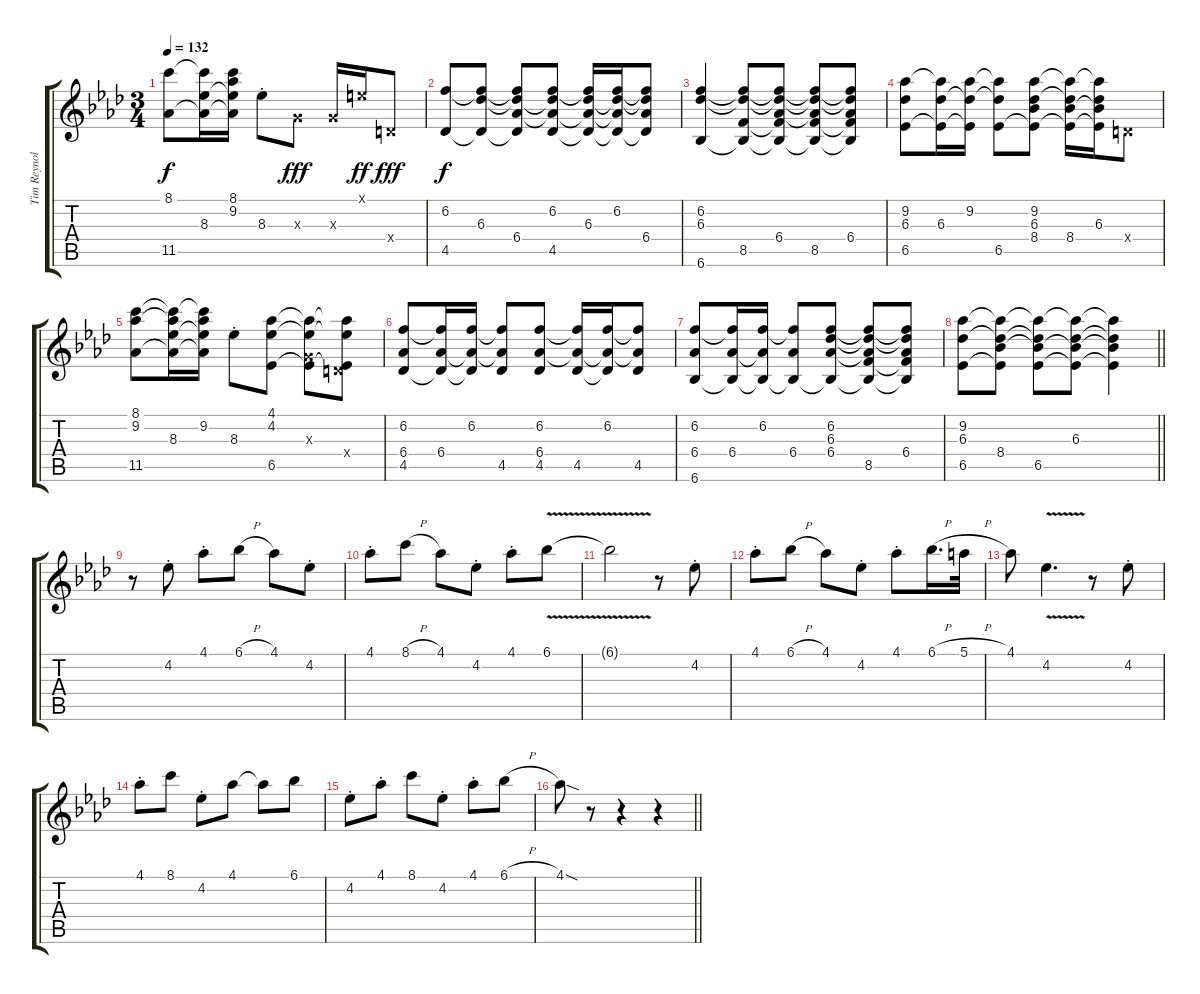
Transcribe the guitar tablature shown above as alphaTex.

\track ("Tim Reynolds" "Tim Reynol") {instrument acousticguitarsteel}
\staff {score tabs}
\tuning (E4 B3 G3 D3 A2 E2) {hide}
\ts (3 4)
\tempo 132
\clef g2
\ks ab
(8.1 11.5).8{dy f} (8.1{t} 8.3 11.5{t}).16 (8.1 9.2 8.3{t} 11.5{t}).16 8.3{st}.8 0.3{x}.8{dy fff} 0.3{x}.16 0.1{x}.16{dy ff} 0.4{x}.8{dy fff} |
(6.2 4.5).8{dy f volume 12} (6.2{t} 6.3 4.5{t}).8 (6.2{t} 6.3{t} 6.4 4.5{t}).8 (6.2 6.3{t} 6.4{t} 4.5).8 (6.2{t} 6.3 6.4{t} 4.5{t}).16 (6.2 6.3{t} 6.4{t} 4.5{t}).16 (6.2{t} 6.3{t} 6.4 4.5{t}).8 |
(6.2 6.3 6.6).4 (6.2{t} 6.3{t} 8.5 6.6{t}).8 (6.2{t} 6.3{t} 6.4 8.5{t} 6.6{t}).8 (6.2{t} 6.3{t} 6.4{t} 8.5 6.6{t}).8 (6.2{t} 6.3{t} 6.4 8.5{t} 6.6{t}).8 |
(9.2 6.3 6.5).8 (9.2{t} 6.3 6.5{t}).16 (9.2 6.3{t} 6.5{t}).16 (9.2{t} 6.3{t} 6.5).8 (9.2 6.3 8.4 6.5{t}).8 (9.2{t} 6.3{t} 8.4 6.5{t}).16 (9.2{t} 6.3 8.4{t} 6.5{t}).16 0.4{x}.8 |
(8.1 9.2 11.5).8 (8.1{t} 9.2{t} 8.3 11.5{t}).16 (8.1{t} 9.2 8.3{t} 11.5{t}).16 8.3{st}.8 (4.1 4.2 6.5).8 (4.1{t} 4.2{t} 0.3{x} 6.5{t}).8 (4.1{t} 4.2{t} 0.4{x} 6.5{t}).8 |
(6.2 6.4 4.5).8 (6.2{t} 6.4 4.5{t}).16 (6.2 6.4{t} 4.5{t}).16 (6.2{t} 6.4{t} 4.5).8 (6.2 6.4 4.5).8 (6.2{t} 6.4{t} 4.5).16 (6.2 6.4{t} 4.5{t}).16 (6.2{t} 6.4{t} 4.5).8 |
(6.2 6.4 6.6).8 (6.2{t} 6.4 6.6{t}).16 (6.2 6.4{t} 6.6{t}).16 (6.2{t} 6.4 6.6{t}).8 (6.2 6.3 6.4 6.6{t}).8 (6.2{t} 6.3{t} 6.4{t} 8.5 6.6{t}).8 (6.2{t} 6.3{t} 6.4 8.5{t} 6.6{t}).8 |
\barLineRight lightlight
(9.2 6.3 6.5).8 (9.2{t} 6.3{t} 8.4 6.5{t}).8 (9.2{t} 6.3{t} 8.4{t} 6.5).8 (9.2{t} 6.3 8.4{t} 6.5{t}).8 (9.2{t} 6.3{t} 8.4{t} 6.5{t}).4 |
r.8{volume 10} 4.2{st}.8 4.1{st}.8 6.1{h}.8 4.1.8 4.2{st}.8 |
4.1{st}.8 8.1{h}.8 4.1.8 4.2{st}.8 4.1{st}.8 6.1{v}.8 |
6.1{t}.2 r.8 4.2{st}.8 |
4.1{st}.8 6.1{h}.8 4.1.8 4.2{st}.8 4.1{st}.8 6.1{h}.16{d} 5.1{h}.32 |
4.1.8 4.2{v}.4{d} r.8 4.2{st}.8 |
4.1{st}.8 8.1.8 4.2{st}.8 4.1.8 4.1{t}.8 6.1.8 |
4.2{st}.8 4.1{st}.8 8.1.8 4.2{st}.8 4.1{st}.8 6.1{h}.8 |
\barLineRight lightlight
4.1{sod}.8 r.8 r.4 r.4
